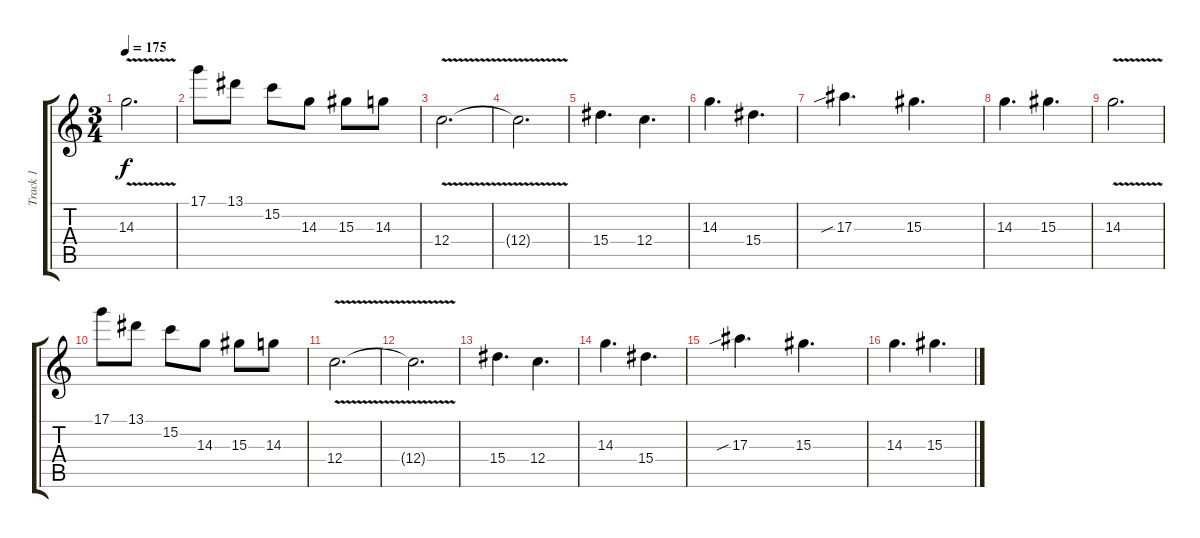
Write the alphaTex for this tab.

\track ("Track 1" "Track 1") {instrument distortionguitar}
\staff {score tabs}
\tuning (D4 A3 F3 C3 G2 C2) {hide}
\ts (3 4)
\tempo 175
\clef g2
\ks c
14.3{v}.2{d dy f} |
17.1.8 13.1.8 15.2.8 14.3.8 15.3.8 14.3.8 |
12.4{v}.2{d} |
12.4{t}.2{d} |
15.4.4{d} 12.4.4{d} |
14.3.4{d} 15.4.4{d} |
17.3{sib}.4{d} 15.3.4{d} |
14.3.4{d} 15.3.4{d} |
14.3{v}.2{d} |
17.1.8 13.1.8 15.2.8 14.3.8 15.3.8 14.3.8 |
12.4{v}.2{d} |
12.4{t}.2{d} |
15.4.4{d} 12.4.4{d} |
14.3.4{d} 15.4.4{d} |
17.3{sib}.4{d} 15.3.4{d} |
14.3.4{d} 15.3.4{d}
